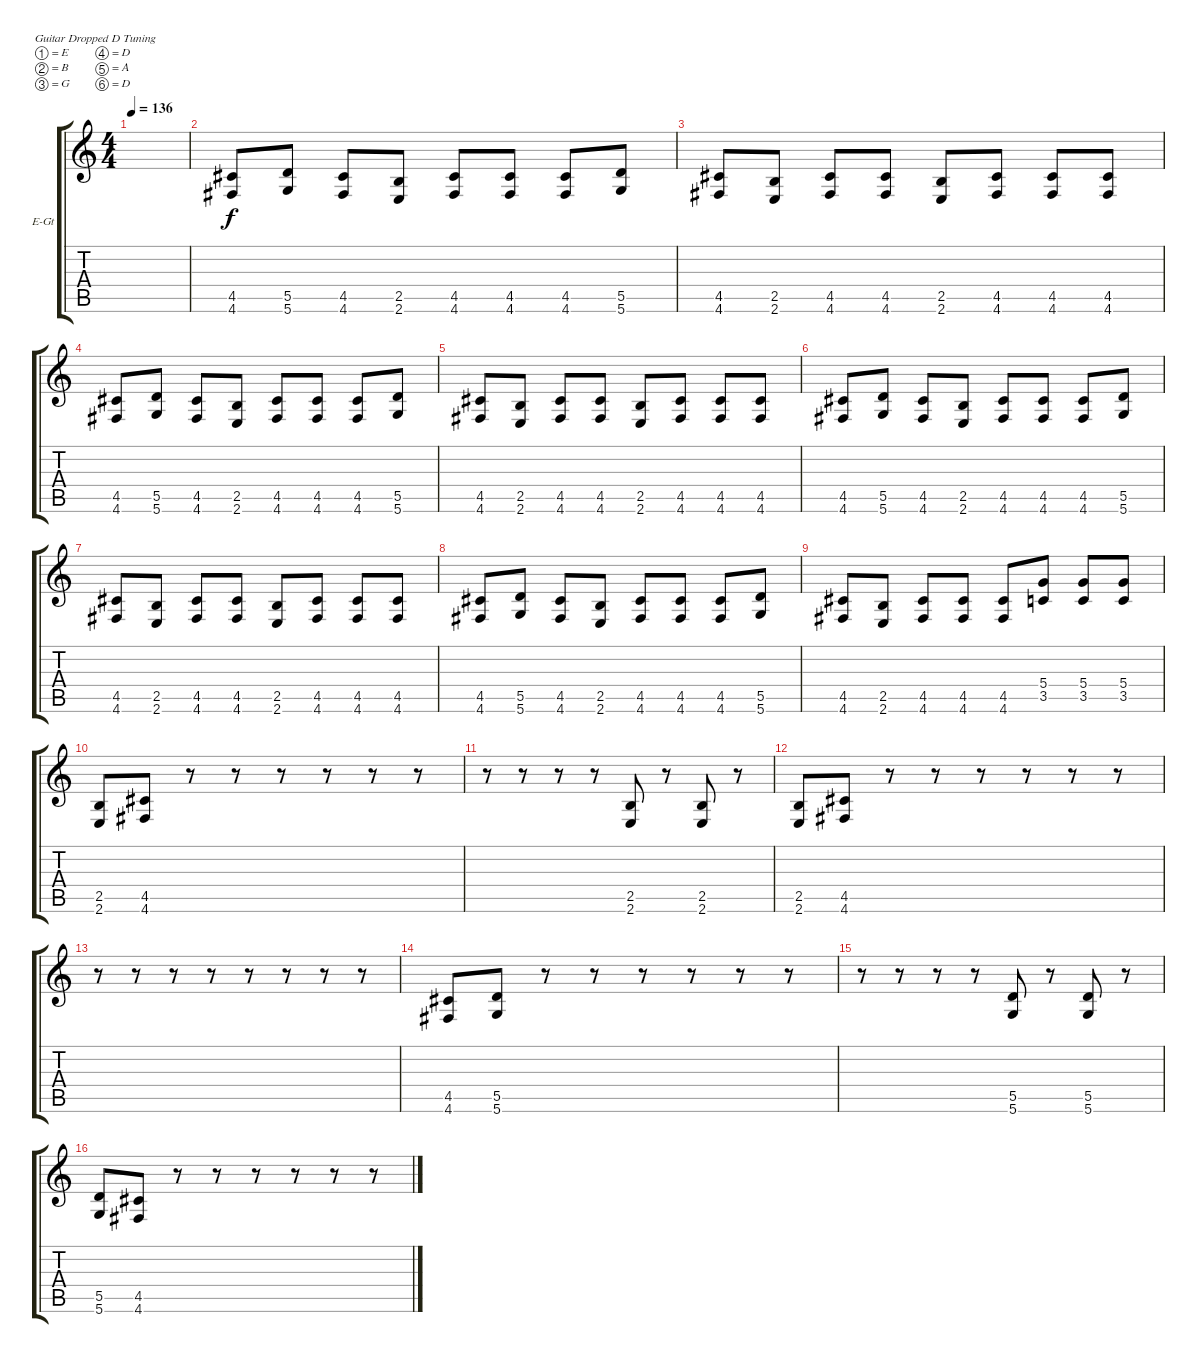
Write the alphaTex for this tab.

\defaultSystemsLayout 4
\bracketExtendMode groupsimilarinstruments
\firstSystemTrackNameOrientation horizontal
\otherSystemsTrackNameOrientation horizontal
\track ("Electric Guitar" "E-Gt") {instrument overdrivenguitar}
\staff {score tabs}
\tuning (E4 B3 G3 D3 A2 D2)
\ts (4 4)
\tempo 136
\clef g2
\scale
0.485477
\ks c
|
\scale
0.257261 (4.6 4.5).8 (5.6 5.5).8 (4.6 4.5).8 (2.6 2.5).8 (4.6 4.5).8 (4.6 4.5).8 (4.6 4.5).8 (5.6 5.5).8 |
\scale
0.257261 (4.6 4.5).8 (2.6 2.5).8 (4.6 4.5).8 (4.6 4.5).8 (2.6 2.5).8 (4.6 4.5).8 (4.6 4.5).8 (4.6 4.5).8 |
\scale
0.333333 (4.6 4.5).8 (5.6 5.5).8 (4.6 4.5).8 (2.6 2.5).8 (4.6 4.5).8 (4.6 4.5).8 (4.6 4.5).8 (5.6 5.5).8 |
\scale
0.333333 (4.6 4.5).8 (2.6 2.5).8 (4.6 4.5).8 (4.6 4.5).8 (2.5 2.6).8 (4.6 4.5).8 (4.6 4.5).8 (4.6 4.5).8 |
\scale
0.333333 (4.6 4.5).8 (5.6 5.5).8 (4.6 4.5).8 (2.6 2.5).8 (4.6 4.5).8 (4.6 4.5).8 (4.6 4.5).8 (5.6 5.5).8 |
\scale
0.333333 (4.6 4.5).8 (2.6 2.5).8 (4.6 4.5).8 (4.6 4.5).8 (2.6 2.5).8 (4.6 4.5).8 (4.6 4.5).8 (4.6 4.5).8 |
\scale
0.333333 (4.6 4.5).8 (5.6 5.5).8 (4.6 4.5).8 (2.6 2.5).8 (4.6 4.5).8 (4.6 4.5).8 (4.6 4.5).8 (5.6 5.5).8 |
\scale
0.333333 (4.6 4.5).8 (2.6 2.5).8 (4.6 4.5).8 (4.6 4.5).8 (4.6 4.5).8 (3.5 5.4).8 (3.5 5.4).8 (3.5 5.4).8 |
\scale
0.333333 (2.6 2.5).8 (4.5 4.6).8 r.8 r.8 r.8 r.8 r.8 r.8 |
\scale
0.333333 r.8 r.8 r.8 r.8 (2.5 2.6).8 r.8 (2.6 2.5).8 r.8 |
\scale
0.333333 (2.6 2.5).8 (4.5 4.6).8 r.8 r.8 r.8 r.8 r.8 r.8 |
\scale
0.333333 r.8 r.8 r.8 r.8 r.8 r.8 r.8 r.8 |
\scale
0.333333 (4.6 4.5).8 (5.5 5.6).8 r.8 r.8 r.8 r.8 r.8 r.8 |
\scale
0.333333 r.8 r.8 r.8 r.8 (5.6 5.5).8 r.8 (5.5 5.6).8 r.8 |
\scale
0.333333 (5.6 5.5).8 (4.5 4.6).8 r.8 r.8 r.8 r.8 r.8 r.8
